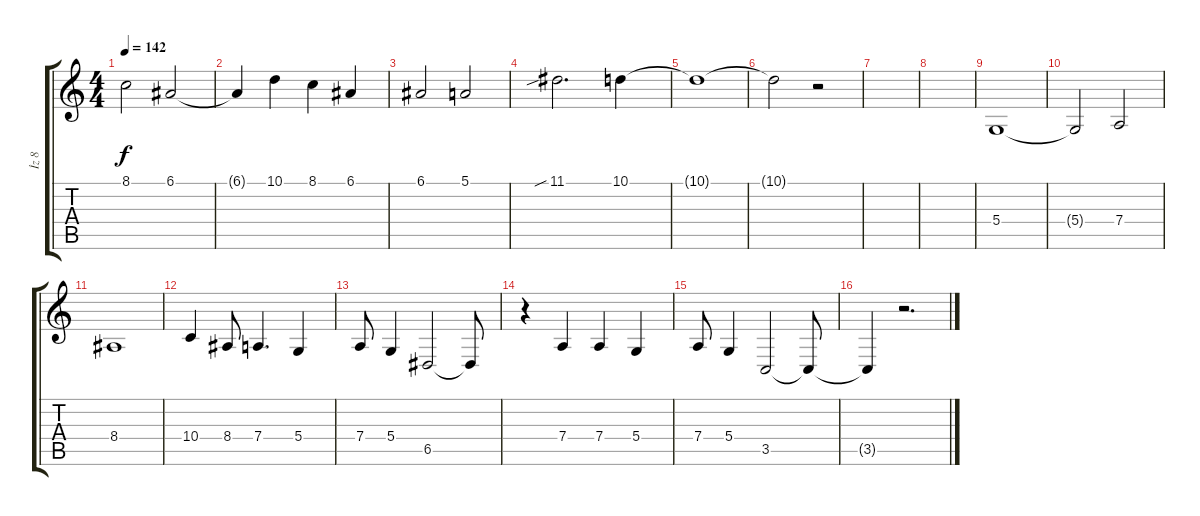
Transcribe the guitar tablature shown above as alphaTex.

\track ("İz 8" "İz 8") {instrument cello}
\staff {score tabs}
\tuning (E4 B3 G3 D3 A2 E2) {hide}
\ts (4 4)
\tempo 142
\clef g2
\ks c
8.1.2{dy f} 6.1.2 |
6.1{t}.4 10.1.4 8.1.4 6.1.4 |
6.1.2 5.1.2 |
11.1{sib}.2{d} 10.1.4 |
10.1{t}.1 |
10.1{t}.2 r.2 |
|
|
5.4.1 |
5.4{t}.2 7.4.2 |
8.4.1 |
10.4.4 8.4.8 7.4.4{d} 5.4.4 |
7.4.8 5.4.4 6.5.2 6.5{t}.8 |
r.4 7.4.4 7.4.4 5.4.4 |
7.4.8 5.4.4 3.5.2 3.5{t}.8 |
3.5{t}.4 r.2{d}
